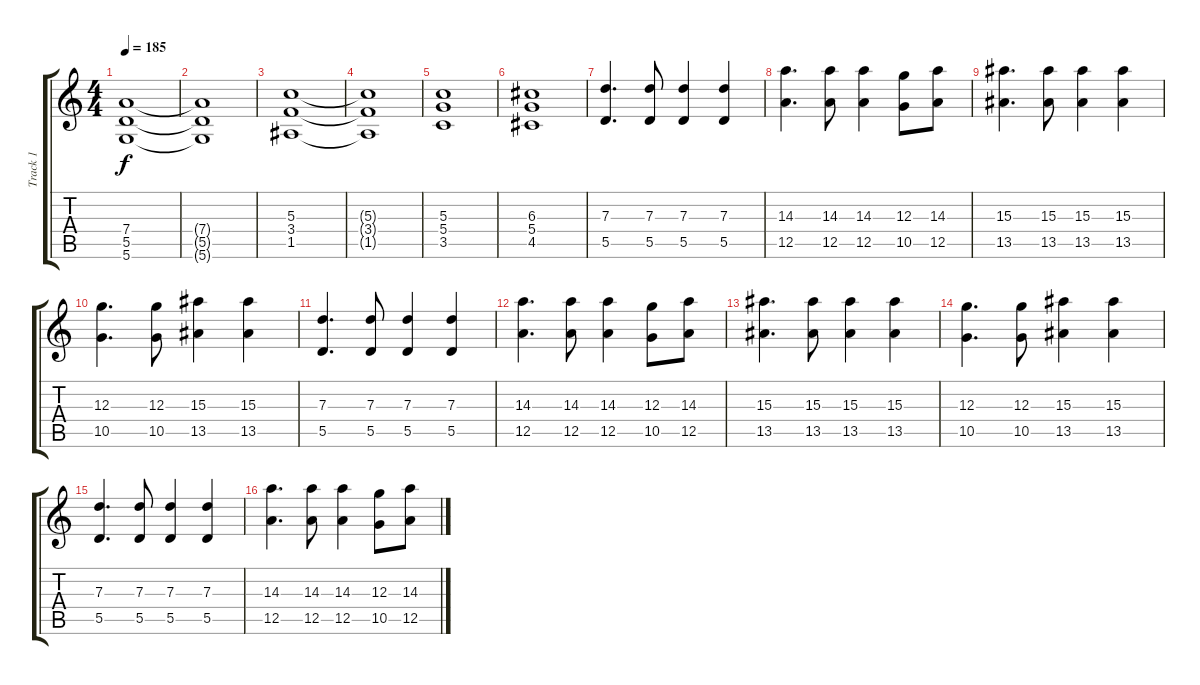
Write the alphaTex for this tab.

\track ("Track 1" "Track 1") {instrument overdrivenguitar}
\staff {score tabs}
\tuning (E4 B3 G3 D3 A2 D2) {hide}
\ts (4 4)
\tempo 185
\clef g2
\ks c
(7.4 5.5 5.6).1{dy f} |
(7.4{t} 5.5{t} 5.6{t}).1 |
(5.3 3.4 1.5).1 |
(5.3{t} 3.4{t} 1.5{t}).1 |
(5.3 5.4 3.5).1 |
(6.3 5.4 4.5).1 |
(7.3 5.5).4{d} (7.3 5.5).8 (7.3 5.5).4 (7.3 5.5).4 |
(14.3 12.5).4{d} (14.3 12.5).8 (14.3 12.5).4 (12.3 10.5).8 (14.3 12.5).8 |
(15.3 13.5).4{d} (15.3 13.5).8 (15.3 13.5).4 (15.3 13.5).4 |
(12.3 10.5).4{d} (12.3 10.5).8 (15.3 13.5).4 (15.3 13.5).4 |
(7.3 5.5).4{d} (7.3 5.5).8 (7.3 5.5).4 (7.3 5.5).4 |
(14.3 12.5).4{d} (14.3 12.5).8 (14.3 12.5).4 (12.3 10.5).8 (14.3 12.5).8 |
(15.3 13.5).4{d} (15.3 13.5).8 (15.3 13.5).4 (15.3 13.5).4 |
(12.3 10.5).4{d} (12.3 10.5).8 (15.3 13.5).4 (15.3 13.5).4 |
(7.3 5.5).4{d} (7.3 5.5).8 (7.3 5.5).4 (7.3 5.5).4 |
(14.3 12.5).4{d} (14.3 12.5).8 (14.3 12.5).4 (12.3 10.5).8 (14.3 12.5).8
